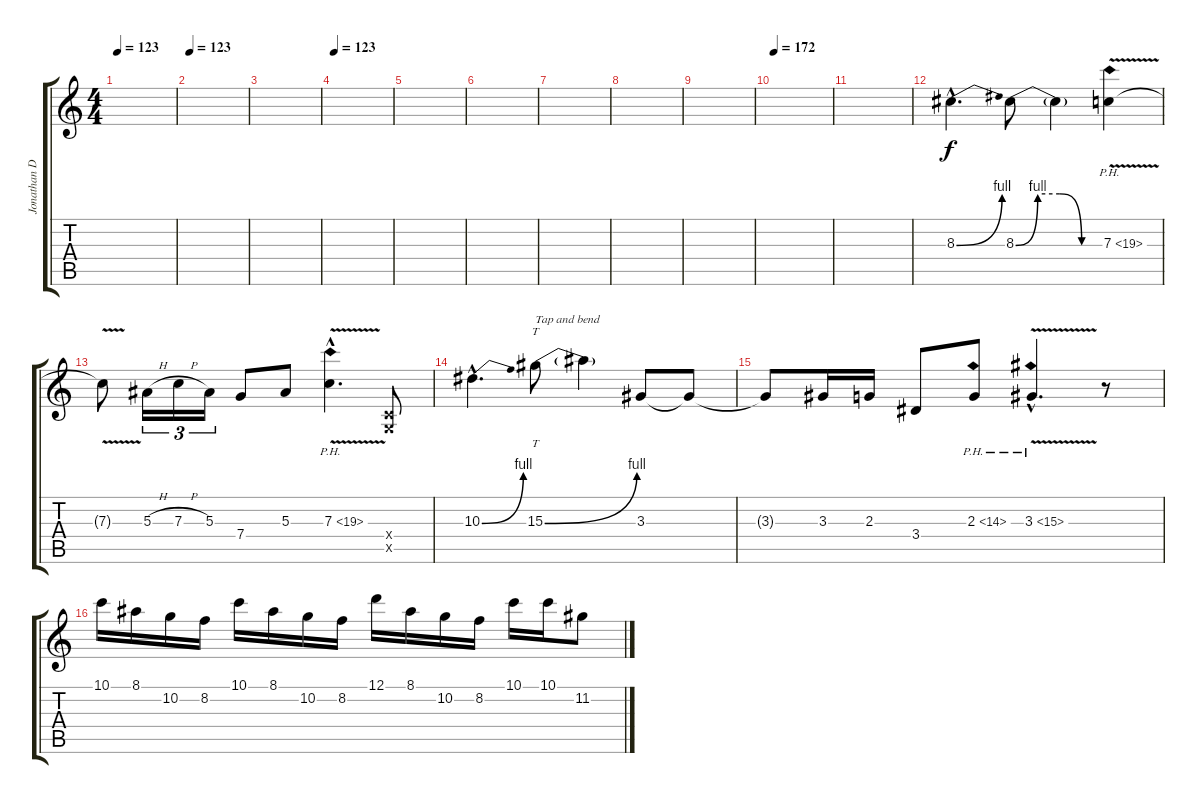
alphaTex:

\track ("Jonathan Donais (solo)" "Jonathan D") {instrument distortionguitar}
\staff {score tabs}
\tuning (D4 A3 F3 C3 G2 C2) {hide}
\ts (4 4)
\tempo 123
\clef g2
\ks c
|
\tempo 123
|
|
\tempo 123
|
|
|
|
|
|
\tempo 172
|
|
8.3{be (bend 0 0 60 4) hac}.4{d} 8.3{be (custom 0 0 15 4 30 4 45 0 60 0)}.8 8.3{t}.4 7.3{ph 12 v}.4 |
7.3{t}.8 5.3{h}.16{tu (3 2)} 7.3{h}.16{tu (3 2)} 5.3.16{tu (3 2)} 7.4.8 5.3.8 7.3{ph 12 v hac}.4{d} (0.4{x} 0.5{x}).8 |
10.3{be (bend 0 0 60 4) hac}.4{d} 15.3{be (bend 0 0 60 4)}.8{tt txt "Tap and bend"} 15.3{t}.4 3.3.8 3.3{t}.8 |
3.3{t}.8 3.3.16 2.3.16 3.4.8 2.3{ph 12}.8 3.3{ph 12 v hac}.4{d} r.8 |
10.1.16 8.1.16 10.2.16 8.2.16 10.1.16 8.1.16 10.2.16 8.2.16 12.1.16 8.1.16 10.2.16 8.2.16 10.1.16 10.1.16 11.2.8
